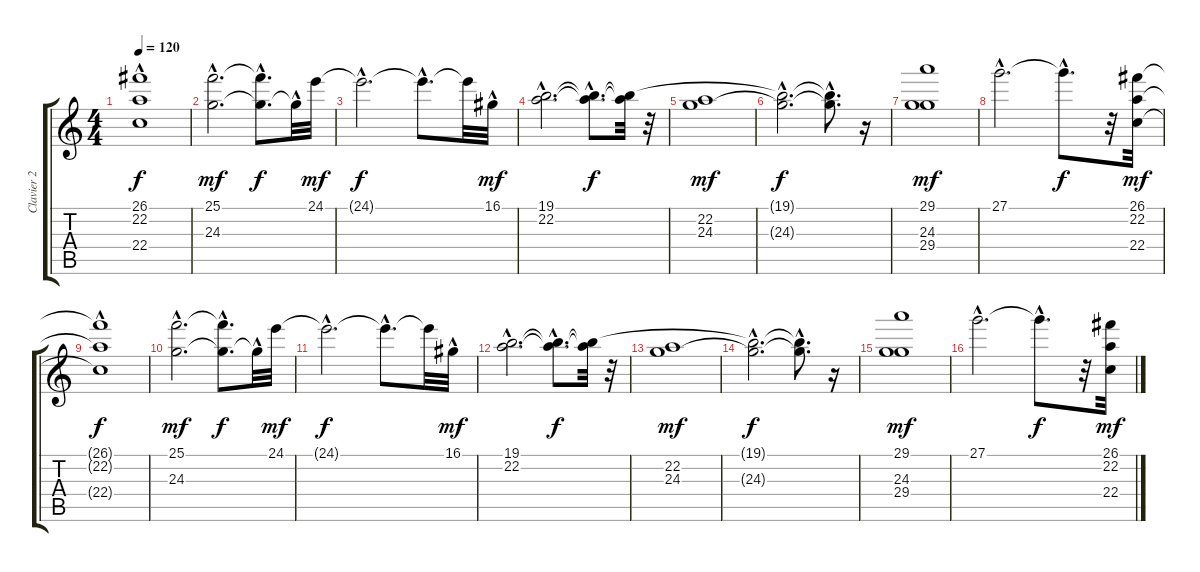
\track ("Clavier 2" "Clavier 2") {instrument rockorgan}
\staff {score tabs}
\tuning (E4 B3 G3 D3 A2 E2) {hide}
\ts (4 4)
\tempo 120
\clef g2
\ks c
(26.1{hac t} 22.2{hac t} 22.4{t}).1{dy f} |
(25.1{hac} 24.3{hac}).2{d dy mf} (25.1{hac t} 24.3{hac t}).8{d dy f} 24.3{hac t}.32 24.1.32{dy mf} |
24.1{hac t}.2{d dy f} 24.1{hac t}.8{d} 24.1{t}.32 16.1{hac}.32{dy mf} |
(19.1{hac} 22.2{hac}).2{d} (19.1{hac t} 22.2{hac t}).8{d dy f} (19.1{t} 22.2{t}).32 r.32 |
(22.2 24.3).1{dy mf} |
(19.1{hac t} 24.3{hac t}).2{d dy f} (19.1{hac t} 24.3{hac t}).8{d} r.16 |
(29.1 24.3 29.4).1{dy mf} |
27.1{hac}.2{d} 27.1{hac t}.8{d dy f} r.32 (26.1 22.2 22.4).32{dy mf} |
(26.1{hac t} 22.2{hac t} 22.4{t}).1{dy f} |
(25.1{hac} 24.3{hac}).2{d dy mf} (25.1{hac t} 24.3{hac t}).8{d dy f} 24.3{hac t}.32 24.1.32{dy mf} |
24.1{hac t}.2{d dy f} 24.1{hac t}.8{d} 24.1{t}.32 16.1{hac}.32{dy mf} |
(19.1{hac} 22.2{hac}).2{d} (19.1{hac t} 22.2{hac t}).8{d dy f} (19.1{t} 22.2{t}).32 r.32 |
(22.2 24.3).1{dy mf} |
(19.1{hac t} 24.3{hac t}).2{d dy f} (19.1{hac t} 24.3{hac t}).8{d} r.16 |
(29.1 24.3 29.4).1{dy mf} |
27.1{hac}.2{d} 27.1{hac t}.8{d dy f} r.32 (26.1 22.2 22.4).32{dy mf}
